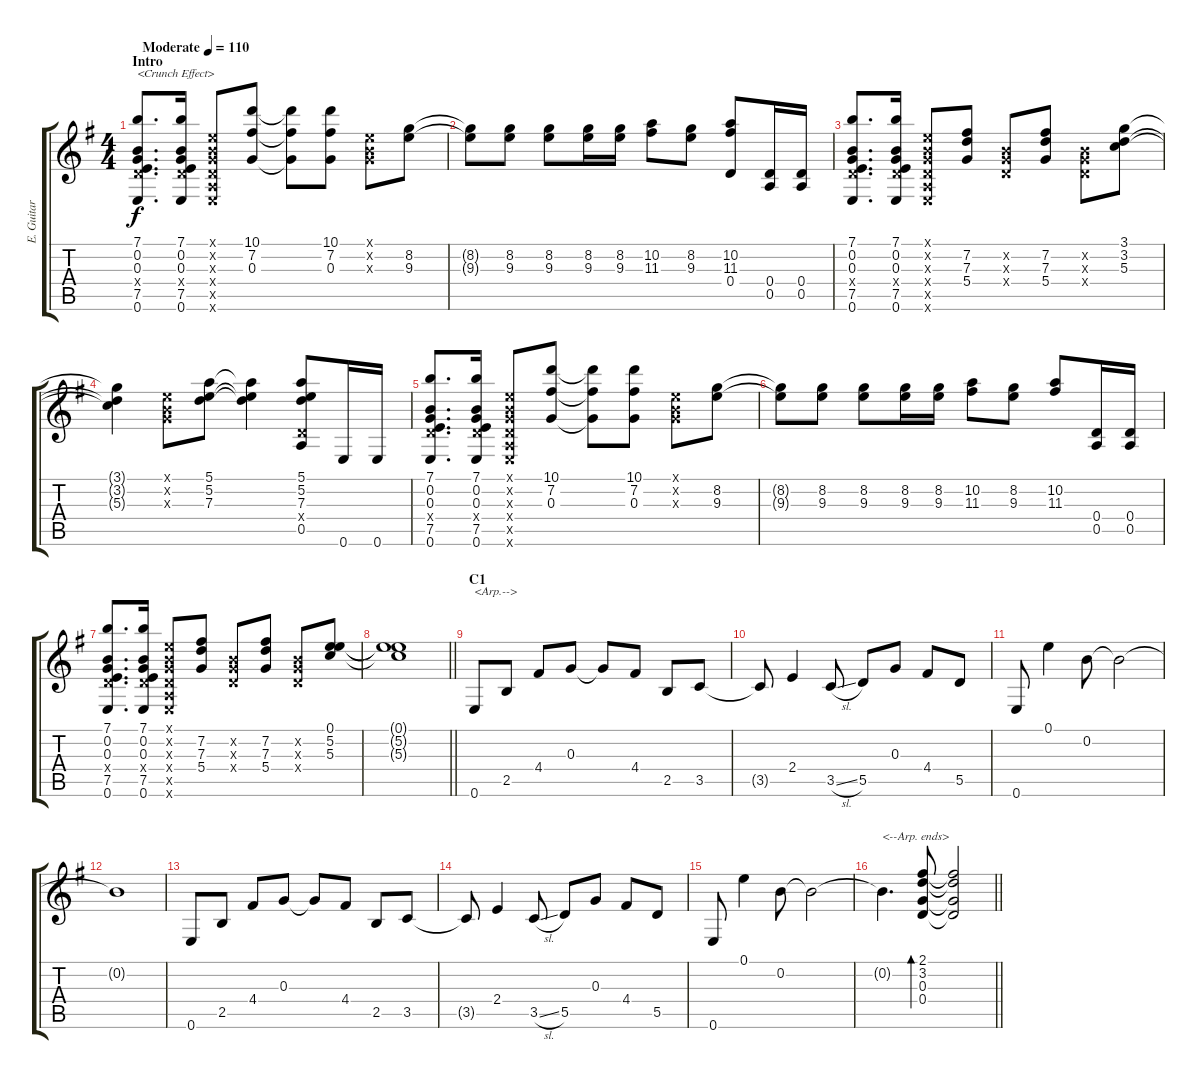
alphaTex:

\track ("E. Guitar I" "E. Guitar ") {instrument overdrivenguitar}
\staff {score tabs}
\tuning (E4 B3 G3 D3 A2 E2) {hide}
\ts (4 4)
\section ("" "Intro")
\tempo (110 "Moderate")
\clef g2
\ks g
(7.1 0.2 0.3 0.4{x} 7.5 0.6).8{d txt "<Crunch Effect>" dy f instrument overdrivenguitar} (7.1 0.2 0.3 0.4{x} 7.5 0.6).16 (0.1{x} 0.2{x} 0.3{x} 0.4{x} 0.5{x} 0.6{x}).8 (10.1 7.2 0.3).8 (10.1{t} 7.2{t} 0.3{t}).8 (10.1 7.2 0.3).8 (0.1{x} 0.2{x} 0.3{x}).8 (8.2 9.3).8 |
(8.2{t} 9.3{t}).8 (8.2 9.3).8 (8.2 9.3).8 (8.2 9.3).16 (8.2 9.3).16 (10.2 11.3).8 (8.2 9.3).8 (10.2 11.3 0.4).8 (0.4 0.5).16 (0.4 0.5).16 |
(7.1 0.2 0.3 0.4{x} 7.5 0.6).8{d} (7.1 0.2 0.3 0.4{x} 7.5 0.6).16 (0.1{x} 0.2{x} 0.3{x} 0.4{x} 0.5{x} 0.6{x}).8 (7.2 7.3 5.4).8 (0.2{x} 0.3{x} 0.4{x}).8 (7.2 7.3 5.4).8 (0.2{x} 0.3{x} 0.4{x}).8 (3.1 3.2 5.3).8 |
(3.1{t} 3.2{t} 5.3{t}).4 (0.1{x} 0.2{x} 0.3{x}).8 (5.1 5.2 7.3).8 (5.1{t} 5.2{t} 7.3{t}).4 (5.1 5.2 7.3 0.4{x} 0.5).8 0.6.16 0.6.16 |
(7.1 0.2 0.3 0.4{x} 7.5 0.6).8{d} (7.1 0.2 0.3 0.4{x} 7.5 0.6).16 (0.1{x} 0.2{x} 0.3{x} 0.4{x} 0.5{x} 0.6{x}).8 (10.1 7.2 0.3).8 (10.1{t} 7.2{t} 0.3{t}).8 (10.1 7.2 0.3).8 (0.1{x} 0.2{x} 0.3{x}).8 (8.2 9.3).8 |
(8.2{t} 9.3{t}).8 (8.2 9.3).8 (8.2 9.3).8 (8.2 9.3).16 (8.2 9.3).16 (10.2 11.3).8 (8.2 9.3).8 (10.2 11.3).8 (0.4 0.5).16 (0.4 0.5).16 |
(7.1 0.2 0.3 0.4{x} 7.5 0.6).8{d} (7.1 0.2 0.3 0.4{x} 7.5 0.6).16 (0.1{x} 0.2{x} 0.3{x} 0.4{x} 0.5{x} 0.6{x}).8 (7.2 7.3 5.4).8 (0.2{x} 0.3{x} 0.4{x}).8 (7.2 7.3 5.4).8 (0.2{x} 0.3{x} 0.4{x}).8 (0.1 5.2 5.3).8 |
\barLineRight lightlight
(0.1{t} 5.2{t} 5.3{t}).1 |
\section ("" "C1")
0.6.8{txt "<Arp.-->"} 2.5.8 4.4.8 0.3.8 0.3{t}.8 4.4.8 2.5.8 3.5.8 |
3.5{t}.8 2.4.4 3.5{sl}.8 5.5.8 0.3.8 4.4.8 5.5.8 |
0.6.8 0.1.4 0.2.8 0.2{t}.2 |
0.2{t}.1 |
0.6.8 2.5.8 4.4.8 0.3.8 0.3{t}.8 4.4.8 2.5.8 3.5.8 |
3.5{t}.8 2.4.4 3.5{sl}.8 5.5.8 0.3.8 4.4.8 5.5.8 |
0.6.8 0.1.4 0.2.8 0.2{t}.2 |
\barLineRight lightlight
0.2{t}.4{d txt "<--Arp. ends>"} (2.1 3.2 0.3 0.4).8{bd 240} (2.1{t} 3.2{t} 0.3{t} 0.4{t}).2
